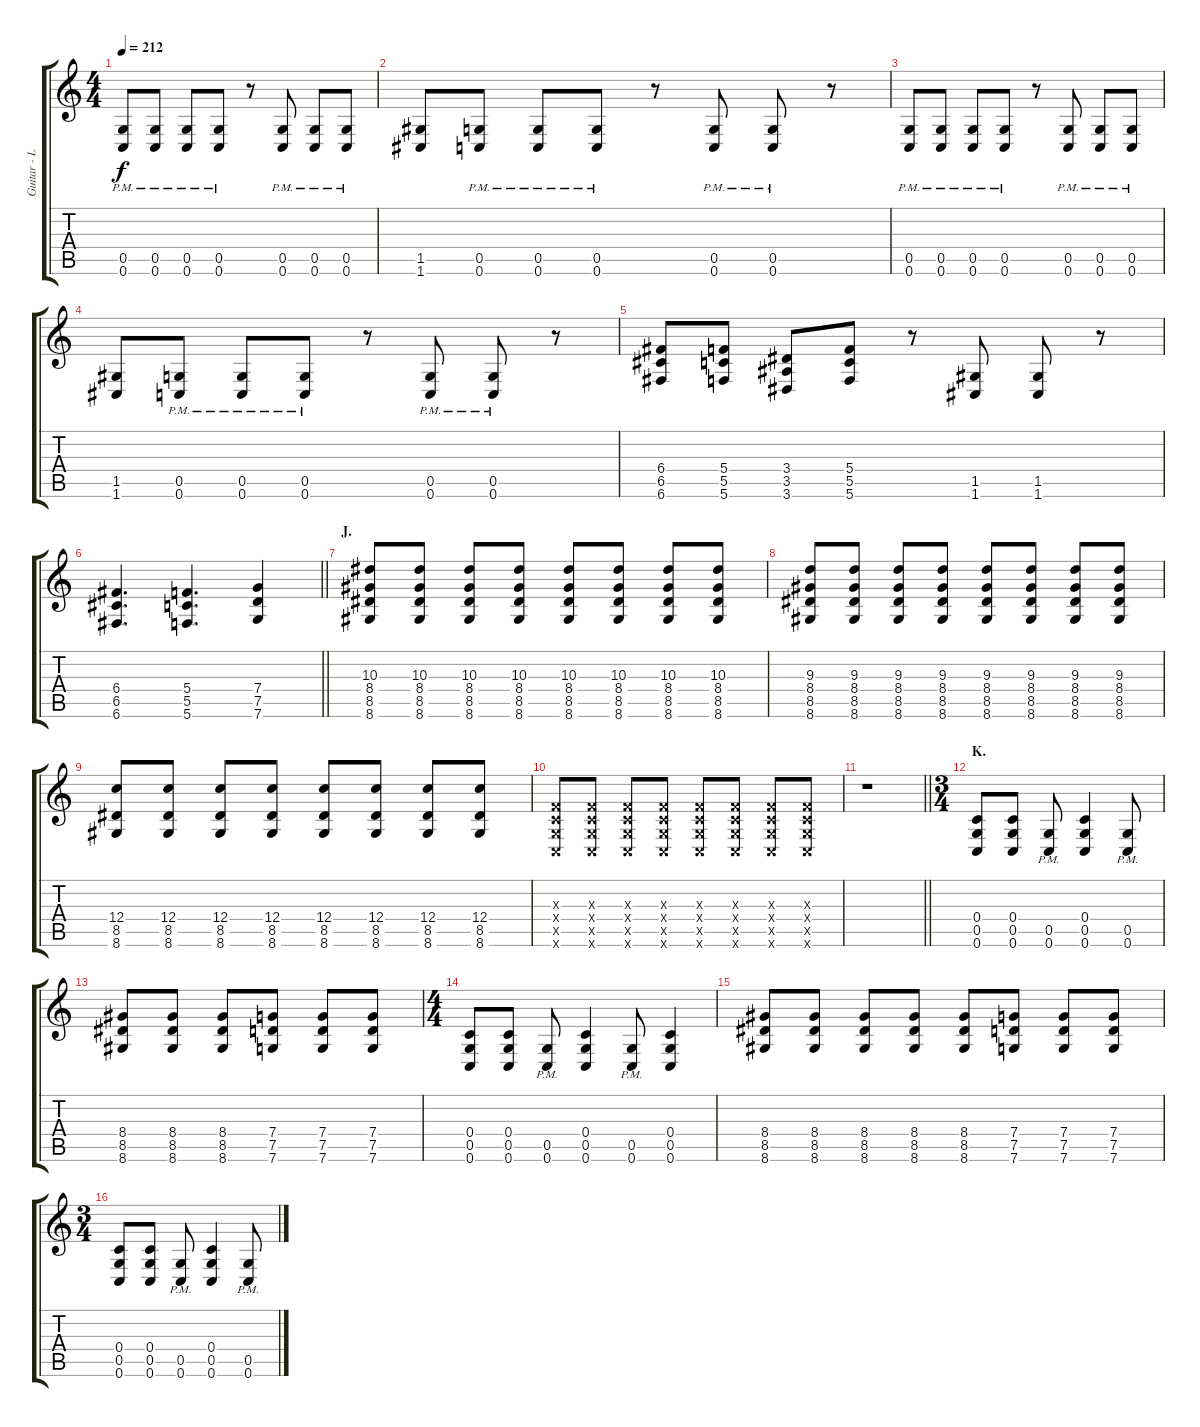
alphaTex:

\track ("Guitar - Left" "Guitar - L") {instrument distortionguitar}
\staff {score tabs}
\tuning (D4 A3 F3 C3 G2 C2) {hide}
\ts (4 4)
\tempo 212
\clef g2
\ks c
(0.5{pm} 0.6{pm}).8{dy f} (0.5{pm} 0.6{pm}).8 (0.5{pm} 0.6{pm}).8 (0.5{pm} 0.6{pm}).8 r.8 (0.5{pm} 0.6{pm}).8 (0.5{pm} 0.6{pm}).8 (0.5{pm} 0.6{pm}).8 |
(1.5 1.6).8 (0.5{pm} 0.6{pm}).8 (0.5{pm} 0.6{pm}).8 (0.5{pm} 0.6{pm}).8 r.8 (0.5{pm} 0.6{pm}).8 (0.5{pm} 0.6{pm}).8 r.8 |
(0.5{pm} 0.6{pm}).8 (0.5{pm} 0.6{pm}).8 (0.5{pm} 0.6{pm}).8 (0.5{pm} 0.6{pm}).8 r.8 (0.5{pm} 0.6{pm}).8 (0.5{pm} 0.6{pm}).8 (0.5{pm} 0.6{pm}).8 |
(1.5 1.6).8 (0.5{pm} 0.6{pm}).8 (0.5{pm} 0.6{pm}).8 (0.5{pm} 0.6{pm}).8 r.8 (0.5{pm} 0.6{pm}).8 (0.5{pm} 0.6{pm}).8 r.8 |
(6.4 6.5 6.6).8 (5.4 5.5 5.6).8 (3.4 3.5 3.6).8 (5.4 5.5 5.6).8 r.8 (1.5 1.6).8 (1.5 1.6).8 r.8 |
\barLineRight lightlight
(6.4 6.5 6.6).4{d} (5.4 5.5 5.6).4{d} (7.4 7.5 7.6).4 |
\section ("" "J.")
(10.3 8.4 8.5 8.6).8 (10.3 8.4 8.5 8.6).8 (10.3 8.4 8.5 8.6).8 (10.3 8.4 8.5 8.6).8 (10.3 8.4 8.5 8.6).8 (10.3 8.4 8.5 8.6).8 (10.3 8.4 8.5 8.6).8 (10.3 8.4 8.5 8.6).8 |
(9.3 8.4 8.5 8.6).8 (9.3 8.4 8.5 8.6).8 (9.3 8.4 8.5 8.6).8 (9.3 8.4 8.5 8.6).8 (9.3 8.4 8.5 8.6).8 (9.3 8.4 8.5 8.6).8 (9.3 8.4 8.5 8.6).8 (9.3 8.4 8.5 8.6).8 |
(12.4 8.5 8.6).8 (12.4 8.5 8.6).8 (12.4 8.5 8.6).8 (12.4 8.5 8.6).8 (12.4 8.5 8.6).8 (12.4 8.5 8.6).8 (12.4 8.5 8.6).8 (12.4 8.5 8.6).8 |
(0.3{x} 0.4{x} 0.5{x} 0.6{x}).8 (0.3{x} 0.4{x} 0.5{x} 0.6{x}).8 (0.3{x} 0.4{x} 0.5{x} 0.6{x}).8 (0.3{x} 0.4{x} 0.5{x} 0.6{x}).8 (0.3{x} 0.4{x} 0.5{x} 0.6{x}).8 (0.3{x} 0.4{x} 0.5{x} 0.6{x}).8 (0.3{x} 0.4{x} 0.5{x} 0.6{x}).8 (0.3{x} 0.4{x} 0.5{x} 0.6{x}).8 |
\barLineRight lightlight
r.1 |
\ts (3 4)
\section ("" "K.")
(0.4 0.5 0.6).8 (0.4 0.5 0.6).8 (0.5{pm} 0.6{pm}).8 (0.4 0.5 0.6).4 (0.5{pm} 0.6{pm}).8 |
(8.4 8.5 8.6).8 (8.4 8.5 8.6).8 (8.4 8.5 8.6).8 (7.4 7.5 7.6).8 (7.4 7.5 7.6).8 (7.4 7.5 7.6).8 |
\ts (4 4)
(0.4 0.5 0.6).8 (0.4 0.5 0.6).8 (0.5{pm} 0.6{pm}).8 (0.4 0.5 0.6).4 (0.5{pm} 0.6{pm}).8 (0.4 0.5 0.6).4 |
(8.4 8.5 8.6).8 (8.4 8.5 8.6).8 (8.4 8.5 8.6).8 (8.4 8.5 8.6).8 (8.4 8.5 8.6).8 (7.4 7.5 7.6).8 (7.4 7.5 7.6).8 (7.4 7.5 7.6).8 |
\ts (3 4)
(0.4 0.5 0.6).8 (0.4 0.5 0.6).8 (0.5{pm} 0.6{pm}).8 (0.4 0.5 0.6).4 (0.5{pm} 0.6{pm}).8
